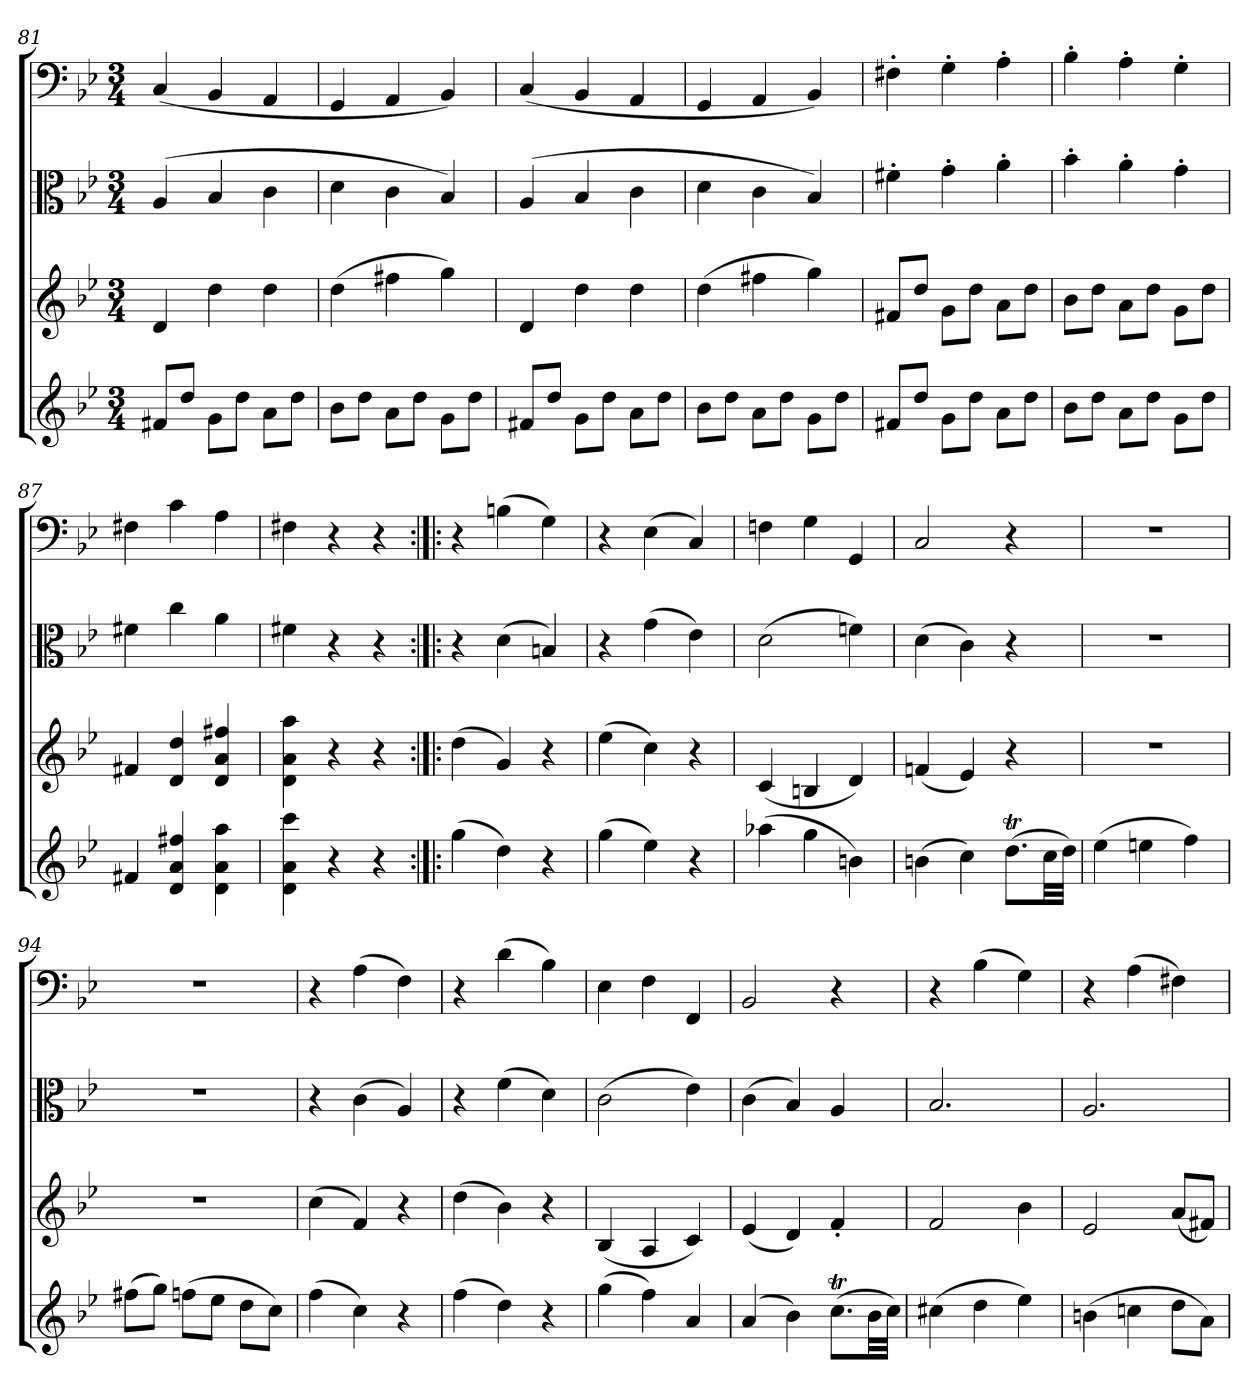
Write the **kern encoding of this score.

**kern	**kern	**kern	**kern
*part4	*part3	*part2	*part1
*staff4	*staff3	*staff2	*staff1
*clefG2	*clefG2	*clefC3	*clefF4
*k[b-e-]	*k[b-e-]	*k[b-e-]	*k[b-e-]
*g:	*g:	*g:	*g:
*M3/4	*M3/4	*M3/4	*M3/4
=81	=81	=81	=81
8f#X/L	4d	(4A	(4C
8dd/J	.	.	.
8g\L	4dd	4B-	4BB-
8dd\J	.	.	.
8a\L	4dd	4c	4AA
8dd\J	.	.	.
=82	=82	=82	=82
8b-\L	(4dd	4d	4GG
8dd\J	.	.	.
8a\L	4ff#X	4c	4AA
8dd\J	.	.	.
8g\L	4gg)	4B-)	4BB-)
8dd\J	.	.	.
=83	=83	=83	=83
8f#X/L	4d	(4A	(4C
8dd/J	.	.	.
8g\L	4dd	4B-	4BB-
8dd\J	.	.	.
8a\L	4dd	4c	4AA
8dd\J	.	.	.
=84	=84	=84	=84
8b-\L	(4dd	4d	4GG
8dd\J	.	.	.
8a\L	4ff#X	4c	4AA
8dd\J	.	.	.
8g\L	4gg)	4B-)	4BB-)
8dd\J	.	.	.
=85	=85	=85	=85
8f#X/L	8f#X/L	4f#X'	4F#X'
8dd/J	8dd/J	.	.
8g\L	8g\L	4g'	4G'
8dd\J	8dd\J	.	.
8a\L	8a\L	4a'	4A'
8dd\J	8dd\J	.	.
=86	=86	=86	=86
8b-\L	8b-\L	4b-'	4B-'
8dd\J	8dd\J	.	.
8a\L	8a\L	4a'	4A'
8dd\J	8dd\J	.	.
8g\L	8g\L	4g'	4G'
8dd\J	8dd\J	.	.
=87	=87	=87	=87
4f#X	4f#X	4f#X	4F#X
4d 4a 4ff#X	4d 4dd	4cc	4c
4d 4a 4aa	4d 4a 4ff#X	4a	4A
=88	=88	=88	=88
4d 4a 4ccc	4d 4a 4aa	4f#X	4F#X
4r	4r	4r	4r
4r	4r	4r	4r
=89:|!|:	=89:|!|:	=89:|!|:	=89:|!|:
(4gg	(4dd	4r	4r
4dd)	4g)	(4d	(4Bn
4r	4r	4Bn)	4G)
=90	=90	=90	=90
(4gg	(4ee-	4r	4r
4ee-)	4cc)	(4g	(4E-
4r	4r	4e-)	4C)
=91	=91	=91	=91
(4aa-X	(4c	(2d	4Fn
4gg	4Bn	.	4G
4bn)	4d)	4fn)	4GG
=92	=92	=92	=92
(4bn	(4fn	(4d	2C
4cc)	4e-)	4c)	.
(8.ddt\L	4r	4r	4r
32cc\LL	.	.	.
32dd\JJJ)	.	.	.
=93	=93	=93	=93
(4ee-	2.r	2.r	2.r
4een	.	.	.
4ff)	.	.	.
=94	=94	=94	=94
(8ff#X\L	2.r	2.r	2.r
8gg\J)	.	.	.
(8ffn\L	.	.	.
8ee-\J	.	.	.
8dd\L	.	.	.
8cc\J)	.	.	.
=95	=95	=95	=95
(4ff	(4cc	4r	4r
4cc)	4f)	(4c	(4A
4r	4r	4A)	4F)
=96	=96	=96	=96
(4ff	(4dd	4r	4r
4dd)	4b-)	(4f	(4d
4r	4r	4d)	4B-)
=97	=97	=97	=97
(4gg	(4B-	(2c	4E-
4ff)	4A	.	4F
4a	4c)	4e-)	4FF
=98	=98	=98	=98
(4a	(4e-	(4c	2BB-
4b-)	4d)	4B-)	.
(8.ccT\L	4f'	4A	4r
32b-\LL	.	.	.
32cc\JJJ)	.	.	.
=99	=99	=99	=99
(4cc#X	2f	2.B-	4r
4dd	.	.	(4B-
4ee-)	4b-	.	4G)
=100	=100	=100	=100
(4bn	2e-	2.A	4r
4ccn	.	.	(4A
8dd\L	(8a/L	.	4F#X)
8a\J)	8f#X/J)	.	.
=	=	=	=
*-	*-	*-	*-
